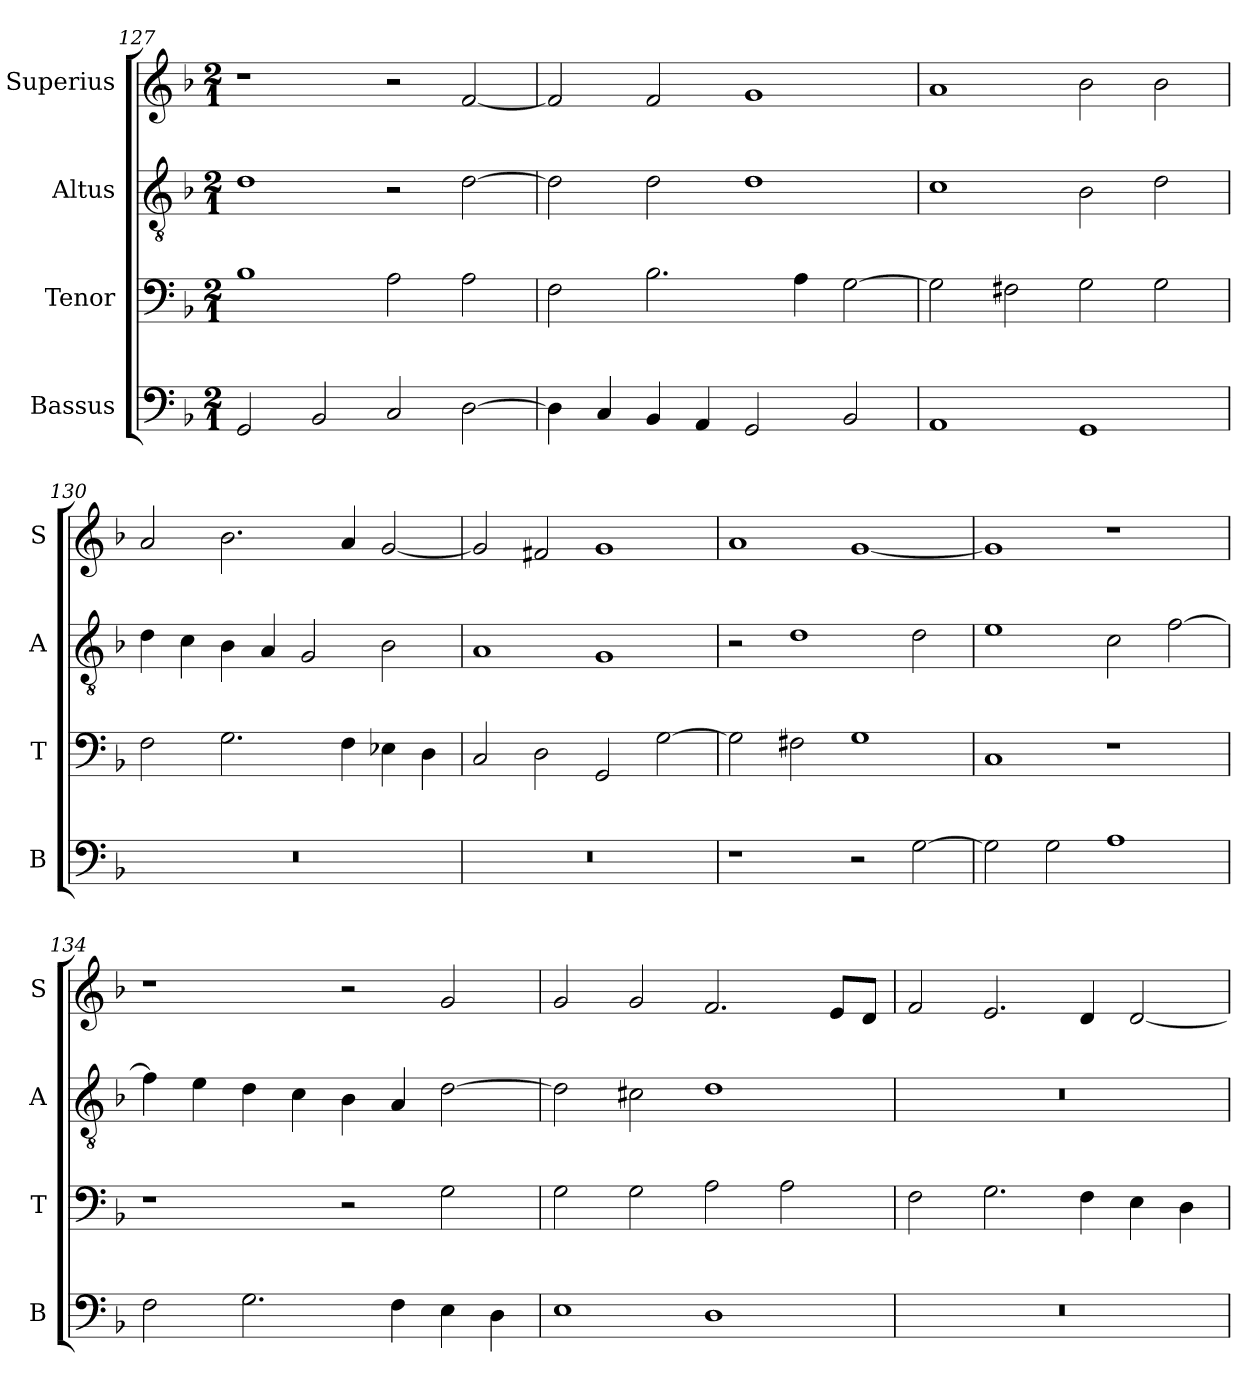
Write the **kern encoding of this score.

**kern	**kern	**kern	**kern
*part4	*part3	*part2	*part1
*staff4	*staff3	*staff2	*staff1
*I"Bassus	*I"Tenor	*I"Altus	*I"Superius
*I'B	*I'T	*I'A	*I'S
*clefF4	*clefF4	*clefGv2	*clefG2
*k[b-]	*k[b-]	*k[b-]	*k[b-]
*F:	*F:	*F:	*F:
*M2/1	*M2/1	*M2/1	*M2/1
=127	=127	=127	=127
2GG	1B-	1d	1r
2BB-	.	.	.
2C	2A	2r	2r
[2D	2A	[2d	[2f
=128	=128	=128	=128
4D]	2F	2d]	2f]
4C	.	.	.
4BB-	2.B-	2d	2f
4AA	.	.	.
2GG	.	1d	1g
.	4A	.	.
2BB-	[2G	.	.
=129	=129	=129	=129
1AA	2G]	1c	1a
.	2F#X	.	.
1GG	2G	2B-	2b-
.	2G	2d	2b-
=130	=130	=130	=130
0r	2F	4d	2a
.	.	4c	.
.	2.G	4B-	2.b-
.	.	4A	.
.	.	2G	.
.	4F	.	4a
.	4E-X	2B-	[2g
.	4D	.	.
=131	=131	=131	=131
0r	2C	1A	2g]
.	2D	.	2f#X
.	2GG	1G	1g
.	[2G	.	.
=132	=132	=132	=132
1r	2G]	2r	1a
.	2F#X	1d	.
2r	1G	.	[1g
[2G	.	2d	.
=133	=133	=133	=133
2G]	1C	1e	1g]
2G	.	.	.
1A	1r	2c	1r
.	.	[2f	.
=134	=134	=134	=134
2F	1r	4f]	1r
.	.	4e	.
2.G	.	4d	.
.	.	4c	.
.	2r	4B-	2r
4F	.	4A	.
4E	2G	[2d	2g
4D	.	.	.
=135	=135	=135	=135
1E	2G	2d]	2g
.	2G	2c#X	2g
1D	2A	1d	2.f
.	2A	.	.
.	.	.	8eL
.	.	.	8dJ
=136	=136	=136	=136
0r	2F	0r	2f
.	2.G	.	2.e
.	4F	.	4d
.	4E	.	[2d
.	4D	.	.
=	=	=	=
*-	*-	*-	*-
